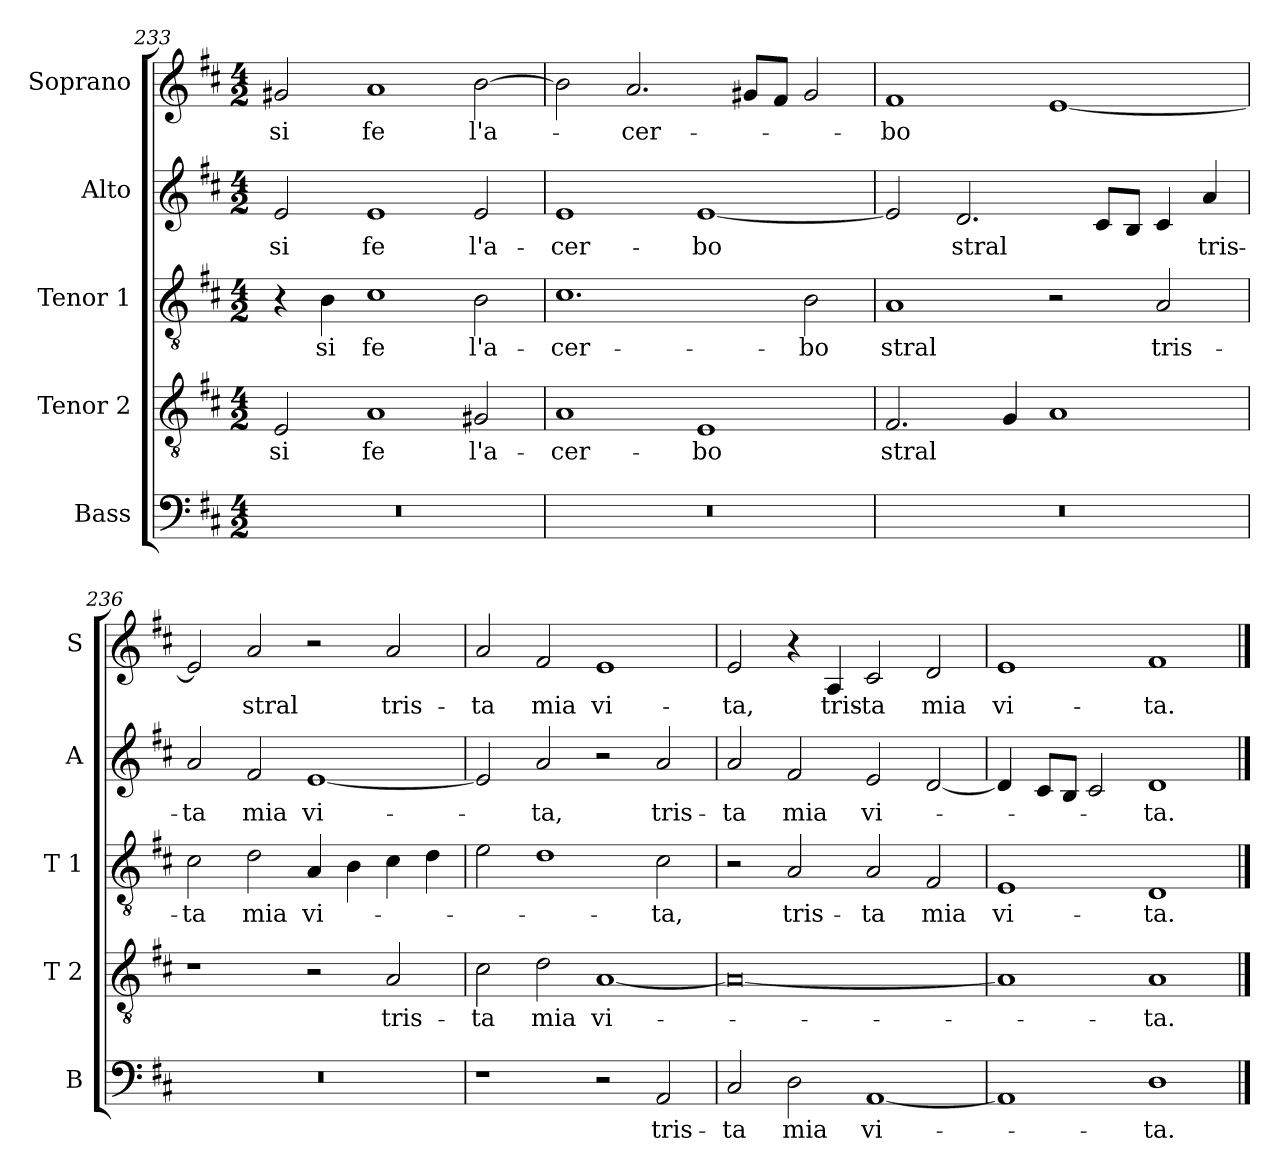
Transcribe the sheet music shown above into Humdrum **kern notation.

**kern	**text	**kern	**text	**kern	**text	**kern	**text	**kern	**text
*part5	*part5	*part4	*part4	*part3	*part3	*part2	*part2	*part1	*part1
*staff5	*staff5	*staff4	*staff4	*staff3	*staff3	*staff2	*staff2	*staff1	*staff1
*I"Bass	*	*I"Tenor 2	*	*I"Tenor 1	*	*I"Alto	*	*I"Soprano	*
*I'B	*	*I'T 2	*	*I'T 1	*	*I'A	*	*I'S	*
!!LO:LB:g=z
*clefF4	*	*clefGv2	*	*clefGv2	*	*clefG2	*	*clefG2	*
*k[f#c#]	*	*k[f#c#]	*	*k[f#c#]	*	*k[f#c#]	*	*k[f#c#]	*
*D:	*	*D:	*	*D:	*	*D:	*	*D:	*
*M4/2	*	*M4/2	*	*M4/2	*	*M4/2	*	*M4/2	*
=233	=233	=233	=233	=233	=233	=233	=233	=233	=233
!	!	!	!LO:LY:b	!	!	!	!LO:LY:b	!	!LO:LY:b
0r	.	2E/	si	4r	.	2e/	si	2g#X/	si
!	!	!	!	!	!LO:LY:b	!	!	!	!
.	.	.	.	4B\	si	.	.	.	.
!	!	!	!LO:LY:b	!	!LO:LY:b	!	!LO:LY:b	!	!LO:LY:b
.	.	1A	fe	1c#	fe	1e	fe	1a	fe
!	!	!	!LO:LY:b	!	!LO:LY:b	!	!LO:LY:b	!	!LO:LY:b
.	.	2G#X/	l'a-	2B\	l'a-	2e/	l'a-	[2b\	l'a-
=234	=234	=234	=234	=234	=234	=234	=234	=234	=234
!	!	!	!LO:LY:b	!	!LO:LY:b	!	!LO:LY:b	!	!
0r	.	1A	-cer-	1.c#	-cer-	1e	-cer-	2b\]	.
!	!	!	!	!	!	!	!	!	!LO:LY:b
.	.	.	.	.	.	.	.	2.a/	-cer-
!	!	!	!LO:LY:b	!	!	!	!LO:LY:b	!	!
.	.	1E	-bo	.	.	[1e	-bo	.	.
.	.	.	.	.	.	.	.	8g#X/L	.
.	.	.	.	.	.	.	.	8f#/J	.
!	!	!	!	!	!LO:LY:b	!	!	!	!
.	.	.	.	2B\	-bo	.	.	2g#/	.
=235	=235	=235	=235	=235	=235	=235	=235	=235	=235
!	!	!	!LO:LY:b	!	!LO:LY:b	!	!	!	!LO:LY:b
0r	.	2.F#/	stral	1A	stral	2e/]	.	1f#	-bo
!	!	!	!	!	!	!	!LO:LY:b	!	!
.	.	.	.	.	.	2.d/	stral	.	.
.	.	4G/	.	.	.	.	.	.	.
.	.	1A	.	2r	.	.	.	[1e	.
.	.	.	.	.	.	8c#/L	.	.	.
.	.	.	.	.	.	8B/J	.	.	.
!	!	!	!	!	!LO:LY:b	!	!	!	!
.	.	.	.	2A/	tris-	4c#/	.	.	.
!	!	!	!	!	!	!	!LO:LY:b	!	!
.	.	.	.	.	.	4a/	tris-	.	.
=236	=236	=236	=236	=236	=236	=236	=236	=236	=236
!	!	!	!	!	!LO:LY:b	!	!LO:LY:b	!	!
0r	.	1r	.	2c#\	-ta	2a/	-ta	2e/]	.
!	!	!	!	!	!LO:LY:b	!	!LO:LY:b	!	!LO:LY:b
.	.	.	.	2d\	mia	2f#/	mia	2a/	stral
!	!	!	!	!	!LO:LY:b	!	!LO:LY:b	!	!
.	.	2r	.	4A/	vi-	[1e	vi-	2r	.
.	.	.	.	4B\	.	.	.	.	.
!	!	!	!LO:LY:b	!	!	!	!	!	!LO:LY:b
.	.	2A/	tris-	4c#\	.	.	.	2a/	tris-
.	.	.	.	4d\	.	.	.	.	.
!!LO:LB:g=z
=237	=237	=237	=237	=237	=237	=237	=237	=237	=237
!	!	!	!LO:LY:b	!	!	!	!	!	!LO:LY:b
1r	.	2c#\	-ta	2e\	.	2e/]	.	2a/	-ta
!	!	!	!LO:LY:b	!	!	!	!LO:LY:b	!	!LO:LY:b
.	.	2d\	mia	1d	.	2a/	-ta,	2f#/	mia
!	!	!	!LO:LY:b	!	!	!	!	!	!LO:LY:b
2r	.	[1A	vi-	.	.	2r	.	1e	vi-
!	!LO:LY:b	!	!	!	!LO:LY:b	!	!LO:LY:b	!	!
2AA/	tris-	.	.	2c#\	-ta,	2a/	tris-	.	.
=238	=238	=238	=238	=238	=238	=238	=238	=238	=238
!	!LO:LY:b	!	!	!	!	!	!LO:LY:b	!	!LO:LY:b
2C#/	-ta	0A_	.	2r	.	2a/	-ta	2e/	-ta,
!	!LO:LY:b	!	!	!	!LO:LY:b	!	!LO:LY:b	!	!
2D\	mia	.	.	2A/	tris-	2f#/	mia	4r	.
!	!	!	!	!	!	!	!	!	!LO:LY:b
.	.	.	.	.	.	.	.	4A/	tris-
!	!LO:LY:b	!	!	!	!LO:LY:b	!	!LO:LY:b	!	!LO:LY:b
[1AA	vi-	.	.	2A/	-ta	2e/	vi-	2c#/	-ta
!	!	!	!	!	!LO:LY:b	!	!	!	!LO:LY:b
.	.	.	.	2F#/	mia	[2d/	.	2d/	mia
=239	=239	=239	=239	=239	=239	=239	=239	=239	=239
!	!	!	!	!	!LO:LY:b	!	!	!	!LO:LY:b
1AA]	.	1A]	.	1E	vi-	4d/]	.	1e	vi-
.	.	.	.	.	.	8c#/L	.	.	.
.	.	.	.	.	.	8B/J	.	.	.
.	.	.	.	.	.	2c#/	.	.	.
!	!LO:LY:b	!	!LO:LY:b	!	!LO:LY:b	!	!LO:LY:b	!	!LO:LY:b
1D	-ta.	1A	-ta.	1D	-ta.	1d	-ta.	1f#	-ta.
==	==	==	==	==	==	==	==	==	==
*-	*-	*-	*-	*-	*-	*-	*-	*-	*-
